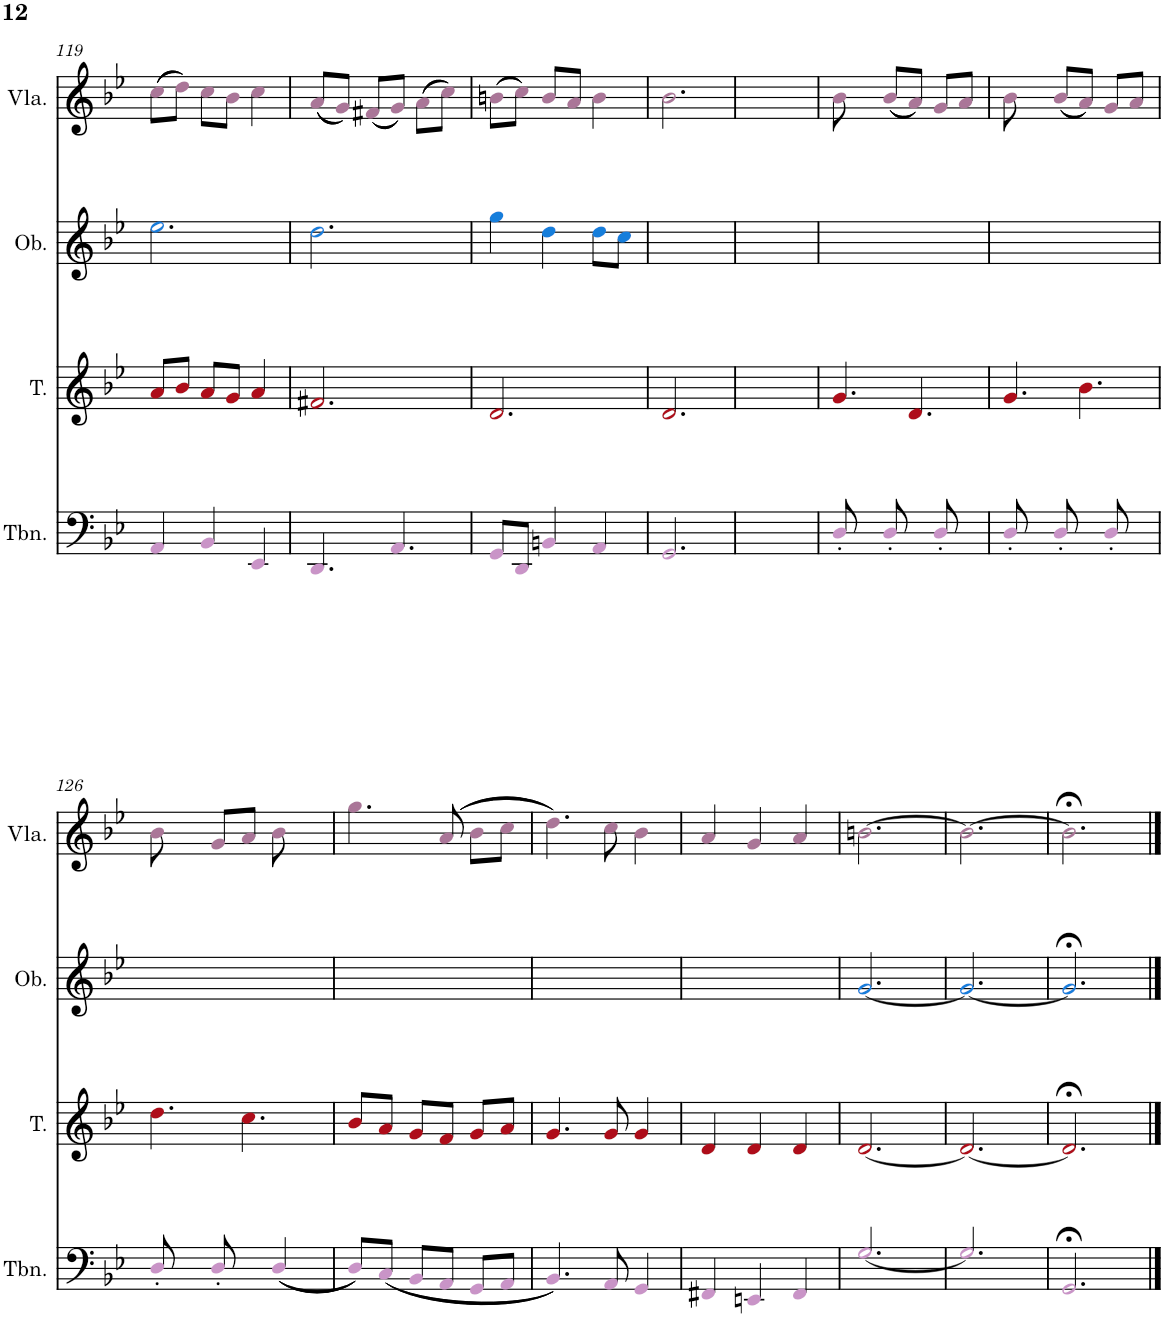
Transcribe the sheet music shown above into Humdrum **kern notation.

**kern	**kern	**kern	**kern
*part4	*part3	*part2	*part1
*staff4	*staff3	*staff2	*staff1
*I"Trombone	*I"Tenor	*I"Oboe	*I"Viola
*I'Tbn.	*I'T.	*I'Ob.	*I'Vla.
!!LO:PB:g=z
*clefF4	*clefG2	*clefG2	*clefG2
*k[b-e-]	*k[b-e-]	*k[b-e-]	*k[b-e-]
*M3/4	*M3/4	*M3/4	*M3/4
=119	=119	=119	=119
4AAi/	8aj/L	2.ee-Z\	(>(>(>8ccV\L
.	8b-j/J	.	8ddV\J)))
4BB-i/	8aj/L	.	8ccV\L
.	8gj/J	.	8b-V\J
4EE-i/	4aj/	.	4ccV\
=120	=120	=120	=120
4.DDi/	2.f#Xj/	2.ddZ\	(<(<(<8aV/L
.	.	.	8gV/J)))
.	.	.	(<(<(<8f#XV/L
4.AAi/	.	.	8gV/J)))
.	.	.	(>(>(>8aV\L
.	.	.	8ccV\J)))
=121	=121	=121	=121
8GGi/L	2.dj/	4ggZ\	(>(>(>8bnV\L
8DDi/J	.	.	8ccV\J)))
4BBni/	.	4ddZ\	8bV/L
.	.	.	8aV/J
4AAi/	.	8ddZ\L	4bV\
.	.	8ccZ\J	.
=122	=122	=122	=122
2.GGi/	2.dj/	2.ryy	2.b-V\
=123	=123	=123	=123
2.ryy	2.ryy	2.ryy	2.ryy
=124	=124	=124	=124
8D'i/	4.gj/	2.ryy	8b-V\
8ryy	.	.	8ryy
8D'i/	.	.	(<(<(<8b-V/L
8ryy	4.dj/	.	8aV/J)))
8D'i/	.	.	8gV/L
8ryy	.	.	8aV/J
=125	=125	=125	=125
8D'i/	4.gj/	2.ryy	8b-V\
8ryy	.	.	8ryy
8D'i/	.	.	(<(<(<8b-V/L
8ryy	4.b-j\	.	8aV/J)))
8D'i/	.	.	8gV/L
8ryy	.	.	8aV/J
!!LO:LB:g=z
=126	=126	=126	=126
8D'i/	4.ddj\	2.ryy	8b-V\
8ryy	.	.	8ryy
8D'i/	.	.	8gV/L
8ryy	4.ccj\	.	8aV/J
(<(<(<4Di/	.	.	8b-V\
.	.	.	8ryy
=127	=127	=127	=127
8Di/L)))	8b-j/L	2.ryy	4.ggV\
(<(<(<8Ci/J	8aj/J	.	.
8BB-i/L	8gj/L	.	.
8AAi/J	8fj/J	.	(>(>(>8aV/
8GGi/L	8gj/L	.	8b-V\L
8AAi/J	8aj/J	.	8ccV\J
=128	=128	=128	=128
4.BB-i/)))	4.gj/	2.ryy	4.ddV\)))
8AAi/	8gj/	.	8ccV\
4GGi/	4gj/	.	4b-V\
=129	=129	=129	=129
4FF#Xi/	4dj/	2.ryy	4aV/
4EEni/	4dj/	.	4gV/
4FF#i/	4dj/	.	4aV/
=130	=130	=130	=130
[2.Gi/	[2.dj/	[2.gZ/	[2.bnV\
=131	=131	=131	=131
2.Gi/]	2.dj/_	2.gZ/_	2.bV\_
=132	=132	=132	=132
2.GG;<i/	2.d;<j/]	2.g;<Z/]	2.b;<V\]
==	==	==	==
*-	*-	*-	*-
